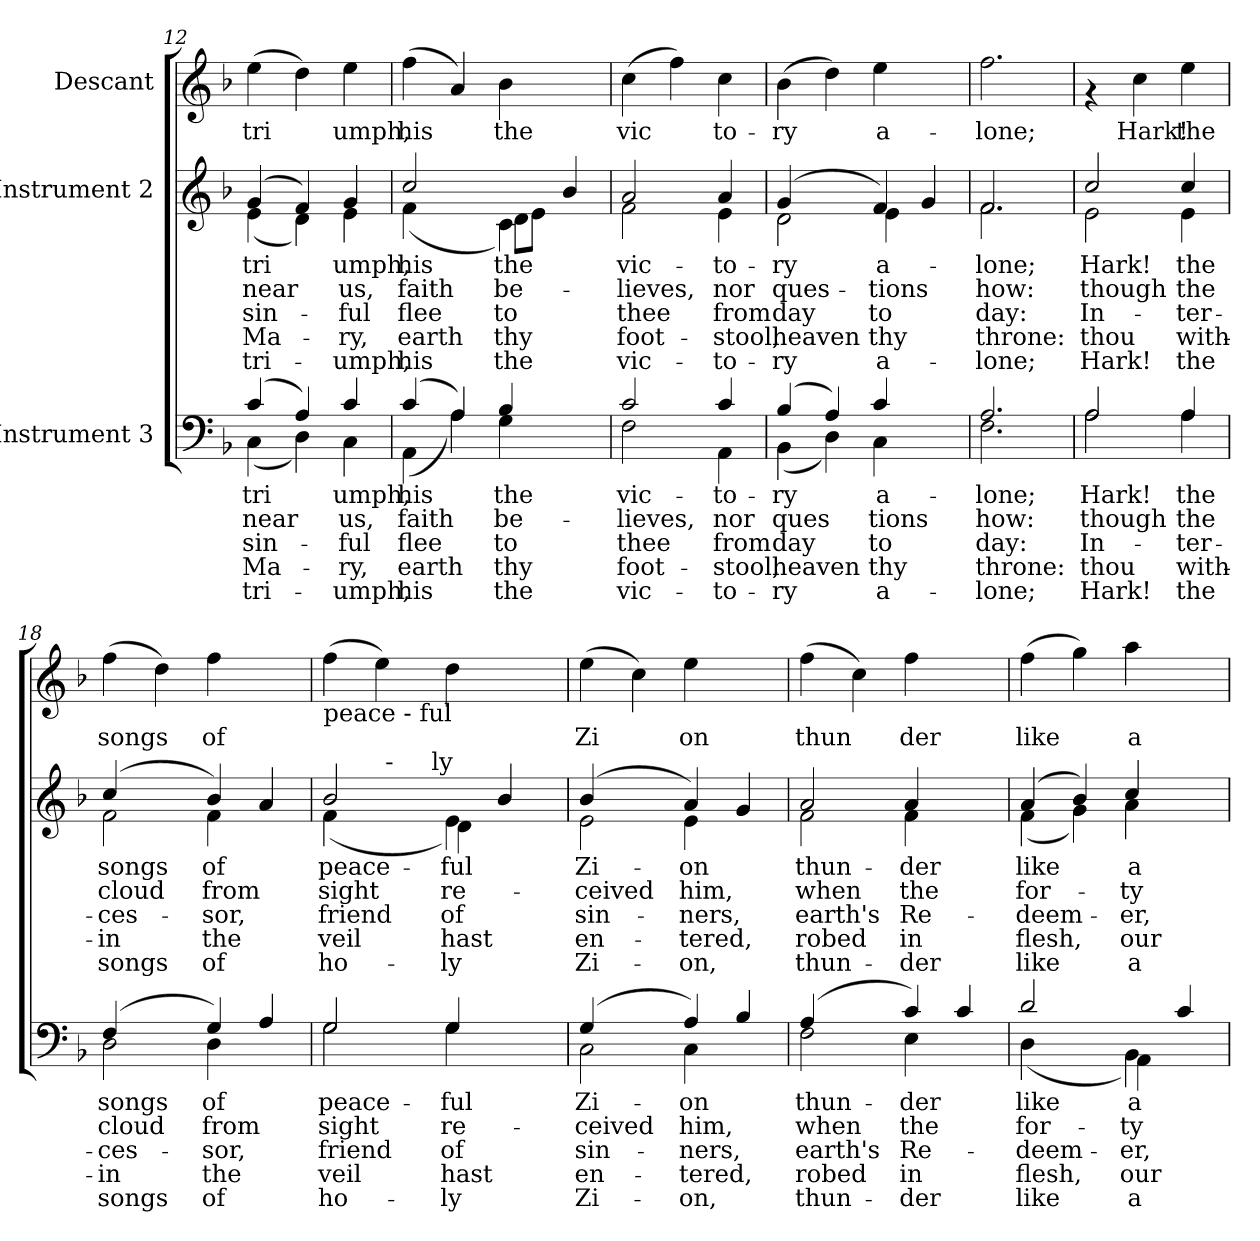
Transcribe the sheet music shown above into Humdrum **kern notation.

**kern	**text	**text	**text	**text	**text	**kern	**text	**text	**text	**text	**text	**kern	**text
*part3	*part3	*part3	*part3	*part3	*part3	*part2	*part2	*part2	*part2	*part2	*part2	*part1	*part1
*staff3	*staff3	*staff3	*staff3	*staff3	*staff3	*staff2	*staff2	*staff2	*staff2	*staff2	*staff2	*staff1	*staff1
*I"Instrument 3	*	*	*	*	*	*I"Instrument 2	*	*	*	*	*	*I"Descant	*
*clefF4	*	*	*	*	*	*clefG2	*	*	*	*	*	*clefG2	*
*k[b-]	*	*	*	*	*	*k[b-]	*	*	*	*	*	*k[b-]	*
*F:	*	*	*	*	*	*F:	*	*	*	*	*	*F:	*
=12	=12	=12	=12	=12	=12	=12	=12	=12	=12	=12	=12	=12	=12
*^	*	*	*	*	*	*	*	*	*	*	*	*	*
!	!	!LO:LY:a:cj	!LO:LY:a:cj	!LO:LY:a:cj	!LO:LY:a:cj	!LO:LY:a:cj	!	!LO:LY:b:cj	!LO:LY:b:cj	!LO:LY:b:cj	!LO:LY:b:cj	!LO:LY:b:cj	!	!LO:LY:b:cj
*	*	*	*	*	*	*	*^	*	*	*	*	*	*	*
(>4c/	(<4C\	tri-	-near	sin-	-Ma-	-tri-	(>4g/	(<4e\	tri-	-near	sin-	-Ma-	-tri-	(>4ee\	tri-
!	!	!LO:LY:a:cj	!LO:LY:a:cj	!LO:LY:a:cj	!LO:LY:a:cj	!LO:LY:a:cj	!	!	!LO:LY:b:cj	!LO:LY:b:cj	!LO:LY:b:cj	!LO:LY:b:cj	!LO:LY:b:cj	!	!LO:LY:b:cj
4A/)	4D\)	--	-	.	.	.	4f/)	4d\)	--	-	.	.	.	4dd\)	--
!	!	!LO:LY:a:cj	!LO:LY:a:cj	!LO:LY:a:cj	!LO:LY:a:cj	!LO:LY:a:cj	!	!	!LO:LY:b:cj	!LO:LY:b:cj	!LO:LY:b:cj	!LO:LY:b:cj	!LO:LY:b:cj	!	!LO:LY:b:cj
4c/	4C\	umph,	us,	ful	ry,	umph,	4g/	4e\	umph,	us,	ful	ry,	umph,	4ee\	-umph,
=13	=13	=13	=13	=13	=13	=13	=13	=13	=13	=13	=13	=13	=13	=13	=13
!	!	!LO:LY:a:cj	!LO:LY:a:cj	!LO:LY:a:cj	!LO:LY:a:cj	!LO:LY:a:cj	!	!	!LO:LY:b:cj	!LO:LY:b:cj	!LO:LY:b:cj	!LO:LY:b:cj	!LO:LY:b:cj	!	!LO:LY:b:cj
(>4c/	(<4AA\	his	faith	flee	earth	his	2cc/	(<4f\	his	faith	flee	earth	his	(>4ff\	his
!	!	!LO:LY:a:cj	!LO:LY:a:cj	!LO:LY:a:cj	!LO:LY:a:cj	!LO:LY:a:cj	!	!	!	!	!	!	!	!	!LO:LY:b:cj
4A/)	4A\)	.	.	-	-	.	.	4ryy	.	.	.	.	.	4a/)	.
!	!	!LO:LY:a:cj	!LO:LY:a:cj	!LO:LY:a:cj	!LO:LY:a:cj	!LO:LY:a:cj	!	!	!LO:LY:b:cj	!LO:LY:b:cj	!LO:LY:b:cj	!LO:LY:b:cj	!LO:LY:b:cj	!	!
!	!	!	!	!	!	!	!	!	!LO:LY:b:cj	!LO:LY:b:cj	!LO:LY:b:cj	!LO:LY:b:cj	!LO:LY:b:cj	!	!LO:LY:b:cj
4B-/	4G\	the	be-	-to	thy	the	4c\)	8d\L	the	be-	-to	thy	the	4b-\	the
!	!	!	!	!	!	!	!	!	!LO:LY:b:cj	!LO:LY:b:cj	!LO:LY:b:cj	!LO:LY:b:cj	!LO:LY:b:cj	!	!
.	.	.	.	.	.	.	.	8e\J	.	-	-	.	.	.	.
4ryy	4ryy	.	.	.	.	.	4b-/	4ryy	.	.	.	.	.	4ryy	.
!!LO:PB:g=z
=14	=14	=14	=14	=14	=14	=14	=14	=14	=14	=14	=14	=14	=14	=14	=14
!	!	!LO:LY:a:cj	!LO:LY:a:cj	!LO:LY:a:cj	!LO:LY:a:cj	!LO:LY:a:cj	!	!	!LO:LY:b:cj	!LO:LY:b:cj	!LO:LY:b:cj	!LO:LY:b:cj	!LO:LY:b:cj	!	!LO:LY:b:cj
2c/	2F\	vic-	-lieves,	thee	foot-	-vic-	2a/	2f\	vic-	-lieves,	thee	foot-	-vic-	(>4cc\	vic-
!	!	!	!	!	!	!	!	!	!	!	!	!	!	!	!LO:LY:b:cj
.	.	.	.	.	.	.	.	.	.	.	.	.	.	4ff\)	--
!	!	!LO:LY:a:cj	!LO:LY:a:cj	!LO:LY:a:cj	!LO:LY:a:cj	!LO:LY:a:cj	!	!	!LO:LY:b:cj	!LO:LY:b:cj	!LO:LY:b:cj	!LO:LY:b:cj	!LO:LY:b:cj	!	!LO:LY:b:cj
4c/	4AA\	-to-	-nor	from	stool,	to-	4a/	4e\	-to-	-nor	from	stool,	to-	4cc\	-to-
=15	=15	=15	=15	=15	=15	=15	=15	=15	=15	=15	=15	=15	=15	=15	=15
!	!	!LO:LY:a:cj	!LO:LY:a:cj	!LO:LY:a:cj	!LO:LY:a:cj	!LO:LY:a:cj	!	!	!LO:LY:b:cj	!LO:LY:b:cj	!LO:LY:b:cj	!LO:LY:b:cj	!LO:LY:b:cj	!	!LO:LY:b:cj
(>4B-/	(<4BB-\	-ry	ques-	-day	heaven	ry	2d\	(>4g/	-ry	ques-	-day	heaven	ry	(>4b-\	-ry
!	!	!LO:LY:a:cj	!LO:LY:a:cj	!LO:LY:a:cj	!LO:LY:a:cj	!LO:LY:a:cj	!	!	!	!	!	!	!	!	!LO:LY:b:cj
4A/)	4D\)	.	-	-	.	.	.	4ryy	.	.	.	.	.	4dd\)	.
!	!	!LO:LY:a:cj	!LO:LY:a:cj	!LO:LY:a:cj	!LO:LY:a:cj	!LO:LY:a:cj	!	!	!LO:LY:b:cj	!LO:LY:b:cj	!LO:LY:b:cj	!LO:LY:b:cj	!LO:LY:b:cj	!	!
!	!	!	!	!	!	!	!	!	!LO:LY:b:cj	!LO:LY:b:cj	!LO:LY:b:cj	!LO:LY:b:cj	!LO:LY:b:cj	!	!LO:LY:b:cj
4c/	4C\	a-	-tions	to	thy	a-	4f/)	4e\	a-	-tions	to	thy	a-	4ee\	a-
4ryy	4ryy	.	.	.	.	.	4g/	4ryy	.	.	.	.	.	4ryy	.
=16	=16	=16	=16	=16	=16	=16	=16	=16	=16	=16	=16	=16	=16	=16	=16
!	!	!LO:LY:a:cj	!LO:LY:a:cj	!LO:LY:a:cj	!LO:LY:a:cj	!LO:LY:a:cj	!	!	!LO:LY:b:cj	!LO:LY:b:cj	!LO:LY:b:cj	!LO:LY:b:cj	!LO:LY:b:cj	!	!LO:LY:b:cj
2.A/	2.F\	-lone;	how:	day:	throne:	lone;	2.f/	2.f\	-lone;	how:	day:	throne:	lone;	2.ff\	-lone;
=17	=17	=17	=17	=17	=17	=17	=17	=17	=17	=17	=17	=17	=17	=17	=17
!	!	!LO:LY:a:cj	!LO:LY:a:cj	!LO:LY:a:cj	!LO:LY:a:cj	!LO:LY:a:cj	!	!	!LO:LY:b:cj	!LO:LY:b:cj	!LO:LY:b:cj	!LO:LY:b:cj	!LO:LY:b:cj	!	!
2A/	2A\	Hark!	though	In-	-thou	Hark!	2cc/	2e\	Hark!	though	In-	-thou	Hark!	4rf	.
!	!	!	!	!	!	!	!	!	!	!	!	!	!	!	!LO:LY:b:cj
.	.	.	.	.	.	.	.	.	.	.	.	.	.	4cc\	Hark!
!	!	!LO:LY:a:cj	!LO:LY:a:cj	!LO:LY:a:cj	!LO:LY:a:cj	!LO:LY:a:cj	!	!	!LO:LY:b:cj	!LO:LY:b:cj	!LO:LY:b:cj	!LO:LY:b:cj	!LO:LY:b:cj	!	!LO:LY:b:cj
4A/	4A\	the	the	ter-	-with-	-the	4cc/	4e\	the	the	ter-	-with-	-the	4ee\	the
=18	=18	=18	=18	=18	=18	=18	=18	=18	=18	=18	=18	=18	=18	=18	=18
!	!	!LO:LY:a:cj	!LO:LY:a:cj	!LO:LY:a:cj	!LO:LY:a:cj	!LO:LY:a:cj	!	!	!LO:LY:b:cj	!LO:LY:b:cj	!LO:LY:b:cj	!LO:LY:b:cj	!LO:LY:b:cj	!	!LO:LY:b:cj
2D\	(>4F/	songs	cloud	ces-	-in	songs	2f\	(>4cc/	songs	cloud	ces-	-in	songs	(>4ff\	songs
!	!	!	!	!	!	!	!	!	!	!	!	!	!	!	!LO:LY:b:cj
.	4ryy	.	.	.	.	.	.	4ryy	.	.	.	.	.	4dd\)	.
!	!	!LO:LY:a:cj	!LO:LY:a:cj	!LO:LY:a:cj	!LO:LY:a:cj	!LO:LY:a:cj	!	!	!	!	!	!	!	!	!
!	!	!LO:LY:a:cj	!LO:LY:a:cj	!LO:LY:a:cj	!LO:LY:a:cj	!LO:LY:a:cj	!	!	!LO:LY:b:cj	!LO:LY:b:cj	!LO:LY:b:cj	!LO:LY:b:cj	!LO:LY:b:cj	!	!
!	!	!	!	!	!	!	!	!	!LO:LY:b:cj	!LO:LY:b:cj	!LO:LY:b:cj	!LO:LY:b:cj	!LO:LY:b:cj	!	!LO:LY:b:cj
4G/)	4D\	of	from	sor,	the	of	4b-/)	4f\	of	from	sor,	the	of	4ff\	of
4A/	4ryy	.	.	.	.	.	4a/	4ryy	.	.	.	.	.	4ryy	.
=19	=19	=19	=19	=19	=19	=19	=19	=19	=19	=19	=19	=19	=19	=19	=19
!	!	!	!	!	!	!	!	!	!	!	!	!	!	!LO:TX:b:t=peace - ful	!
!	!	!	!	!	!	!	!LO:TX:a:t=ho	!	!	!	!	!	!	!	!
!	!	!LO:LY:a:cj	!LO:LY:a:cj	!LO:LY:a:cj	!LO:LY:a:cj	!LO:LY:a:cj	!	!	!LO:LY:b:cj	!LO:LY:b:cj	!LO:LY:b:cj	!LO:LY:b:cj	!LO:LY:b:cj	!	!LO:LY:b:cj
*	*	*	*	*	*	*	*^	*^	*	*	*	*	*	*	*
2G/	2G\	peace-	-sight	friend	veil	ho-	2b-/	(<4f\	4ryy	4...ryy	peace-	-sight	friend	veil	ho-	(>4ff\	.
!	!	!	!	!	!	!	!	!	!	!	!	!	!	!	!	!	!LO:LY:b:cj
.	.	.	.	.	.	.	.	4ryy	64ryy	.	.	.	.	.	.	4ee\)	.
!	!	!	!	!	!	!	!	!	!LO:TX:a:t=-	!	!	!	!	!	!	!	!
.	.	.	.	.	.	.	.	.	2ryy	.	.	.	.	.	.	.	.
!	!	!	!	!	!	!	!	!	!	!LO:TX:a:t=ly	!	!	!	!	!	!	!
.	.	.	.	.	.	.	.	.	.	2ryy	.	.	.	.	.	.	.
!	!	!LO:LY:a:cj	!LO:LY:a:cj	!LO:LY:a:cj	!LO:LY:a:cj	!LO:LY:a:cj	!	!	!	!	!LO:LY:b:cj	!LO:LY:b:cj	!LO:LY:b:cj	!LO:LY:b:cj	!LO:LY:b:cj	!	!
!	!	!	!	!	!	!	!	!	!	!	!LO:LY:b:cj	!LO:LY:b:cj	!LO:LY:b:cj	!LO:LY:b:cj	!LO:LY:b:cj	!	!LO:LY:b:cj
4G/	4G\	-ful	re-	-of	hast	ly	4e\)	4d\	.	.	ful	re-	-of	hast	ly	4dd\	.
4ryy	4ryy	.	.	.	.	.	4b-/	4ryy	.	.	.	.	.	.	.	4ryy	.
.	.	.	.	.	.	.	.	.	8...ryy	.	.	.	.	.	.	.	.
.	.	.	.	.	.	.	.	.	.	32ryy	.	.	.	.	.	.	.
=20	=20	=20	=20	=20	=20	=20	=20	=20	=20	=20	=20	=20	=20	=20	=20	=20	=20
!	!	!LO:LY:a:cj	!LO:LY:a:cj	!LO:LY:a:cj	!LO:LY:a:cj	!LO:LY:a:cj	!	!	!	!	!LO:LY:b:cj	!LO:LY:b:cj	!LO:LY:b:cj	!LO:LY:b:cj	!LO:LY:b:cj	!	!LO:LY:b:cj
*	*	*	*	*	*	*	*	*v	*v	*v	*	*	*	*	*	*	*
2C\	(>4G/	Zi-	-ceived	sin-	-en-	-Zi-	2e\	(>4b-/	Zi-	-ceived	sin-	-en-	-Zi-	(>4ee\	Zi-
!	!	!	!	!	!	!	!	!	!	!	!	!	!	!	!LO:LY:b:cj
.	4ryy	.	.	.	.	.	.	4ryy	.	.	.	.	.	4cc\)	--
!	!	!LO:LY:a:cj	!LO:LY:a:cj	!LO:LY:a:cj	!LO:LY:a:cj	!LO:LY:a:cj	!	!	!	!	!	!	!	!	!
!	!	!LO:LY:a:cj	!LO:LY:a:cj	!LO:LY:a:cj	!LO:LY:a:cj	!LO:LY:a:cj	!	!	!LO:LY:b:cj	!LO:LY:b:cj	!LO:LY:b:cj	!LO:LY:b:cj	!LO:LY:b:cj	!	!
!	!	!	!	!	!	!	!	!	!LO:LY:b:cj	!LO:LY:b:cj	!LO:LY:b:cj	!LO:LY:b:cj	!LO:LY:b:cj	!	!LO:LY:b:cj
4A/)	4C\	on	him,	ners,	tered,	on,	4a/)	4e\	on	him,	ners,	tered,	on,	4ee\	-on
4B-/	4ryy	.	.	.	.	.	4g/	4ryy	.	.	.	.	.	4ryy	.
!!LO:LB:g=z
=21	=21	=21	=21	=21	=21	=21	=21	=21	=21	=21	=21	=21	=21	=21	=21
!	!	!LO:LY:a:cj	!LO:LY:a:cj	!LO:LY:a:cj	!LO:LY:a:cj	!LO:LY:a:cj	!	!	!LO:LY:b:cj	!LO:LY:b:cj	!LO:LY:b:cj	!LO:LY:b:cj	!LO:LY:b:cj	!	!LO:LY:b:cj
2F\	(>4A/	thun-	-when	earth's	robed	thun-	2a/	2f\	thun-	-when	earth's	robed	thun-	(>4ff\	thun-
!	!	!	!	!	!	!	!	!	!	!	!	!	!	!	!LO:LY:b:cj
.	4ryy	.	.	.	.	.	.	.	.	.	.	.	.	4cc\)	--
!	!	!LO:LY:a:cj	!LO:LY:a:cj	!LO:LY:a:cj	!LO:LY:a:cj	!LO:LY:a:cj	!	!	!	!	!	!	!	!	!
!	!	!LO:LY:a:cj	!LO:LY:a:cj	!LO:LY:a:cj	!LO:LY:a:cj	!LO:LY:a:cj	!	!	!LO:LY:b:cj	!LO:LY:b:cj	!LO:LY:b:cj	!LO:LY:b:cj	!LO:LY:b:cj	!	!LO:LY:b:cj
4c/)	4E\	der	the	Re-	-in	der	4a/	4f\	-der	the	Re-	-in	der	4ff\	-der
4c/	4ryy	.	.	.	.	.	4ryy	4ryy	.	.	.	.	.	4ryy	.
=22	=22	=22	=22	=22	=22	=22	=22	=22	=22	=22	=22	=22	=22	=22	=22
!	!	!LO:LY:a:cj	!LO:LY:a:cj	!LO:LY:a:cj	!LO:LY:a:cj	!LO:LY:a:cj	!	!	!LO:LY:b:cj	!LO:LY:b:cj	!LO:LY:b:cj	!LO:LY:b:cj	!LO:LY:b:cj	!	!LO:LY:b:cj
2d/	(<4D\	like	for-	-deem-	-flesh,	like	(>4a/	(<4f\	like	for-	-deem-	-flesh,	like	(>4ff\	like
!	!	!	!	!	!	!	!	!	!LO:LY:b:cj	!LO:LY:b:cj	!LO:LY:b:cj	!LO:LY:b:cj	!LO:LY:b:cj	!	!LO:LY:b:cj
.	4ryy	.	.	.	.	.	4b-/)	4g\)	.	.	.	.	.	4gg\)	.
!	!	!LO:LY:a:cj	!LO:LY:a:cj	!LO:LY:a:cj	!LO:LY:a:cj	!LO:LY:a:cj	!	!	!	!	!	!	!	!	!
!	!	!LO:LY:a:cj	!LO:LY:a:cj	!LO:LY:a:cj	!LO:LY:a:cj	!LO:LY:a:cj	!	!	!LO:LY:b:cj	!LO:LY:b:cj	!LO:LY:b:cj	!LO:LY:b:cj	!LO:LY:b:cj	!	!LO:LY:b:cj
4BB-\)	4AA\	a	ty	er,	our	a	4cc/	4a\	a	ty	er,	our	a	4aa\	a
4c/	4ryy	.	.	.	.	.	4ryy	4ryy	.	.	.	.	.	4ryy	.
*v	*v	*	*	*	*	*	*	*	*	*	*	*	*	*	*
*	*	*	*	*	*	*v	*v	*	*	*	*	*	*	*
=	=	=	=	=	=	=	=	=	=	=	=	=	=
*-	*-	*-	*-	*-	*-	*-	*-	*-	*-	*-	*-	*-	*-
